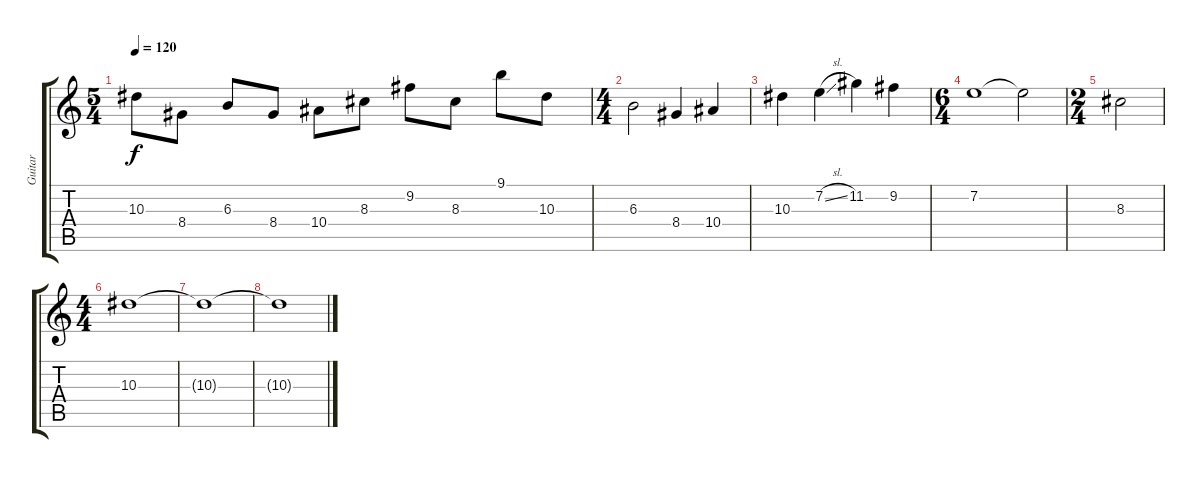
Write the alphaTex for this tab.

\track ("Guitar" "Guitar") {instrument acousticguitarsteel}
\staff {score tabs}
\tuning (D4 A3 F3 C3 G2 C2) {hide}
\ts (5 4)
\tempo 120
\clef g2
\ks c
10.3.8{dy f} 8.4.8 6.3.8 8.4.8 10.4.8 8.3.8 9.2.8 8.3.8 9.1.8 10.3.8 |
\ts (4 4)
6.3.2 8.4.4 10.4.4 |
10.3.4 7.2{sl}.4 11.2.4 9.2.4 |
\ts (6 4)
7.2.1 7.2{t}.2 |
\ts (2 4)
8.3.2 |
\ts (4 4)
10.3.1 |
10.3{t}.1 |
10.3{t}.1
